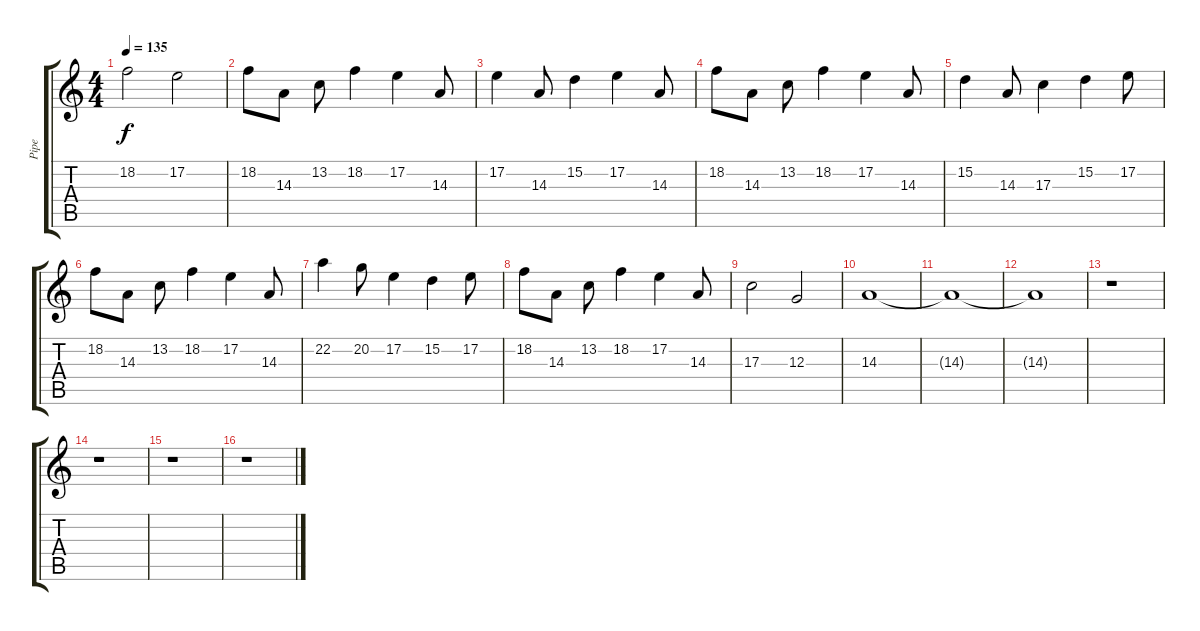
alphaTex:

\track ("Pipe" "Pipe") {instrument altosax}
\staff {score tabs}
\tuning (E4 B3 G3 D3 A2 D2) {hide}
\ts (4 4)
\tempo 135
\clef g2
\ks c
18.2.2{dy f} 17.2.2 |
18.2.8 14.3.8 13.2.8 18.2.4 17.2.4 14.3.8 |
17.2.4 14.3.8 15.2.4 17.2.4 14.3.8 |
18.2.8 14.3.8 13.2.8 18.2.4 17.2.4 14.3.8 |
15.2.4 14.3.8 17.3.4 15.2.4 17.2.8 |
18.2.8 14.3.8 13.2.8 18.2.4 17.2.4 14.3.8 |
22.2.4 20.2.8 17.2.4 15.2.4 17.2.8 |
18.2.8 14.3.8 13.2.8 18.2.4 17.2.4 14.3.8 |
17.3.2 12.3.2 |
14.3.1{volume 0 instrument altosax} |
14.3{t}.1 |
14.3{t}.1 |
r.1 |
r.1 |
r.1 |
r.1
